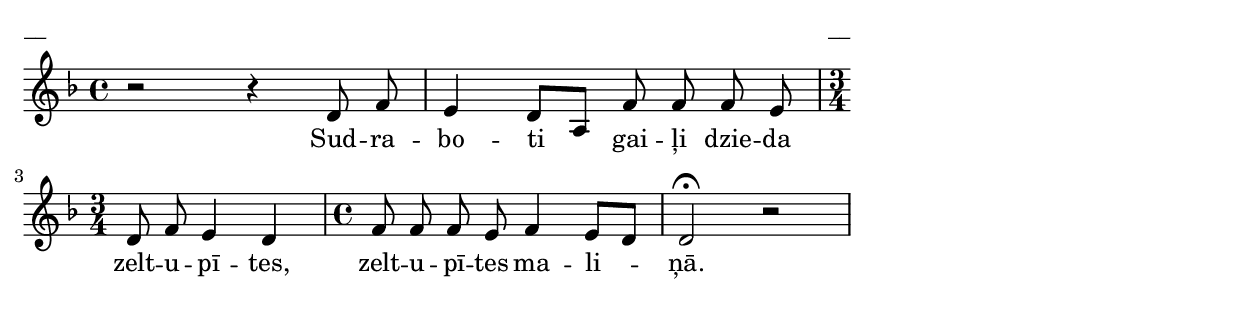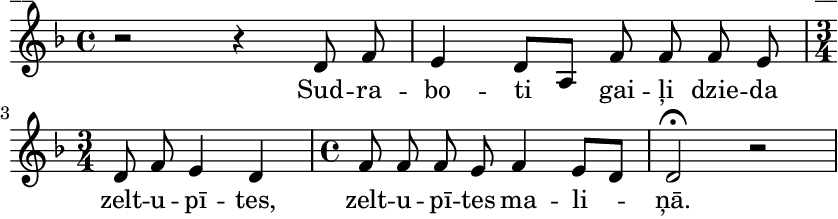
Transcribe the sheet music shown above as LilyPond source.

\version "2.13.18"
#(ly:set-option 'crop #t)

%\header {
%    title = "Sudraboti gaiļi dzied"
%}
% Spēka dziesmas; p.18
\paper {
line-width = 14\cm
left-margin = 0.4\cm
between-system-padding = 0.1\cm
between-system-space = 0.1\cm
}
\layout {
indent = #0
ragged-last = ##f
}


voiceA = \relative c' {
\clef "treble"
\key d \minor
\time 4/4
r2 r4 d8 f | e4 d8[ a] f'8 f f e | 
\time 3/4
d8 f e4 d |
\time 4/4
f8 f f e f4 e8[ d] | d2\fermata r2 
} 

lyricA = \lyricmode {
Sud -- ra -- bo -- ti gai -- ļi dzie -- da zelt -- u -- pī -- tes,
zelt -- u -- pī -- tes ma -- li -- ņā. 
}




fullScore = <<
\new Staff {
<<
\new Voice = "voiceA" { \oneVoice \autoBeamOff \voiceA }
\new Lyrics \lyricsto "voiceA" \lyricA
>>
}
>>

\score {
\fullScore
\header { piece = "__" opus = "__" }
}
\markup { \with-color #(x11-color 'white) \sans \smaller "__" }
\score {
\unfoldRepeats
\fullScore
\midi {
\context { \Staff \remove "Staff_performer" }
\context { \Voice \consists "Staff_performer" }
}
}


